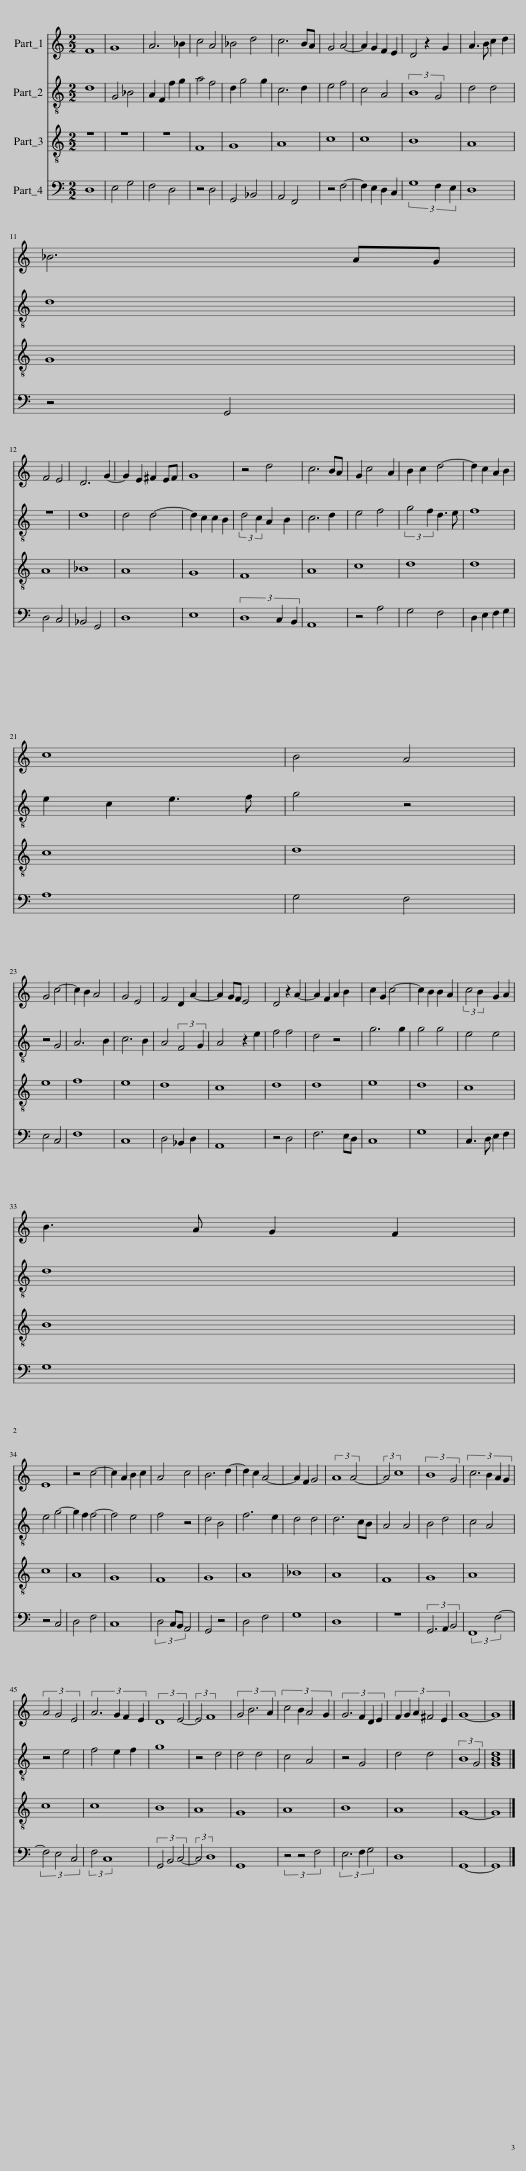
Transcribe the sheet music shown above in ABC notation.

X:1
%%score 1 2 3 4
L:1/8
M:2/2
I:linebreak $
K:C
V:1 treble
V:2 treble-8
V:3 treble-8
V:4 bass
V:1
 F8 | G8 | A6 _B2 | c4 A4 | _B4 d4 | %5
 c6 BA | G4 A4- | A2 G2 F2 E2 | D4 z2 G2 | A3 B c2 d2 |$ %10
 _B6 AG |$ F4 E4 | D6 G2- | G2 E2 ^F2 EF | G8 | %15
 z4 d4 | c6 BA | G2 c4 A2 | B2 c2 d4- | d2 c2 A2 B2 |$ %20
 c8 | B4 A4 |$ G4 c4- | c2 B2 A4 | G4 E4 | %25
 F4 D2 A2- | A2 GF E4 | D4 z2 A2- | A2 F2 A2 B2 | c2 G2 c4- | %30
 c2 B2 B2 A2 | (3:2:2c4 B2 G2 A2 |$ B3 A G2 F2 |$ E8 | z4 c4- | %35
 c2 A2 B2 c2 | A4 c4 | B6 d2- | d2 c2 A4- | A2 F2 G4 | %40
 (3:2:2A8 A4- | (3:2:2A4 c8 | (3:2:2B8 G4 | (3:2:4c6 B2 A2 G2 |$ (3A4 G4 E4 | %45
 (3:2:4A6 G2 F2 E2 | (3:2:2D8 E4- | (3:2:2E4 F8 | (3G4 B6 A2 | (3:2:4c4 B2 A4 G2 | %50
 (3:2:4G6 F2 D2 E2 | (3:2:5F2 G2 A2 ^F4 E2 | G8- | G8 |] %54
V:2
 d8 | G4 _B4 | A2 F2 f2 g2 | a4 f4 | d2 g4 g2 | %5
 c6 d2 | e4 f4 | c4 A4 | (3:2:2B8 G4 | d4 d4 |$ %10
 d8 |$ z8 | d8 | d4 d4- | d2 c2 c2 B2 | %15
 (3:2:2d4 c2 A2 B2 | c6 d2 | e4 f4 | (3:2:2g4 f2 d3 e | f8 |$ %20
 e2 c2 e3 f | g4 z4 |$ z4 G4 | A6 B2 | c6 B2 | %25
 A4 (3:2:2F4 G2 | A4 z2 e2 | f4 f4 | d4 z4 | g6 g2 | %30
 g4 g4 | e4 e4 |$ d8 |$ e4 g4- | g2 f2 f4- | %35
 f4 e4 | f4 z4 | d4 B4 | f6 e2 | d4 d4 | %40
 d6 cB | A4 A4 | B4 d4 | c4 A4 |$ z4 e4 | %45
 f4 e2 f2 | g8 | z4 d4 | d4 d4 | c4 A4 | %50
 z4 G4 | d4 d4 | (3:2:2B8 G4 | [GBd]8 |] %54
V:3
 z8 | z8 | z8 | F8 | G8 | %5
 A8 | c8 | c8 | B8 | A8 |$ %10
 G8 |$ A8 | _B8 | A8 | G8 | %15
 F8 | A8 | c8 | d8 | d8 |$ %20
 c8 | d8 |$ e8 | f8 | e8 | %25
 d8 | c8 | d8 | d8 | e8 | %30
 d8 | c8 |$ B8 |$ c8 | A8 | %35
 G8 | F8 | G8 | A8 | _B8 | %40
 A8 | F8 | G8 | A8 |$ c8 | %45
 c8 | B8 | A8 | G8 | A8 | %50
 B8 | A8 | G8- | G8 |] %54
V:4
 D,8 | E,4 G,4 | F,4 D,4 | z4 D,4 | G,,4 _B,,4 | %5
 A,,4 F,,4 | z4 F,4- | F,2 E,2 D,2 C,2 | (3G,8 F,2 E,2 | D,8 |$ %10
 z4 G,,4 |$ D,4 C,4 | _B,,4 G,,4 | D,8 | E,8 | %15
 (3D,8 C,2 B,,2 | A,,8 | z4 A,4 | G,4 F,4 | D,2 E,2 F,2 G,2 |$ %20
 A,8 | G,4 F,4 |$ E,4 C,4 | F,8 | C,8 | %25
 D,4 _B,,2 D,2 | A,,8 | z4 D,4 | F,6 E,D, | C,8 | %30
 G,8 | C,3 D, E,2 F,2 |$ G,8 |$ z4 C,4 | D,4 F,4 | %35
 C,8 | (3D,4 C,B,, A,,4 | G,,4 z4 | D,4 F,4 | G,8 | %40
 D,8 | z8 | (3G,,6 A,,2 B,,4 | (3:2:2F,,8 F,4- |$ (3F,4 E,4 C,4 | %45
 (3:2:2F,4 C,8 | (3G,,4 B,,4 C,4- | (3:2:2C,4 D,8 | G,,8 | (3z4 z4 F,4 | %50
 (3E,6 F,2 G,4 | D,8 | G,,8- | G,,8 |] %54
